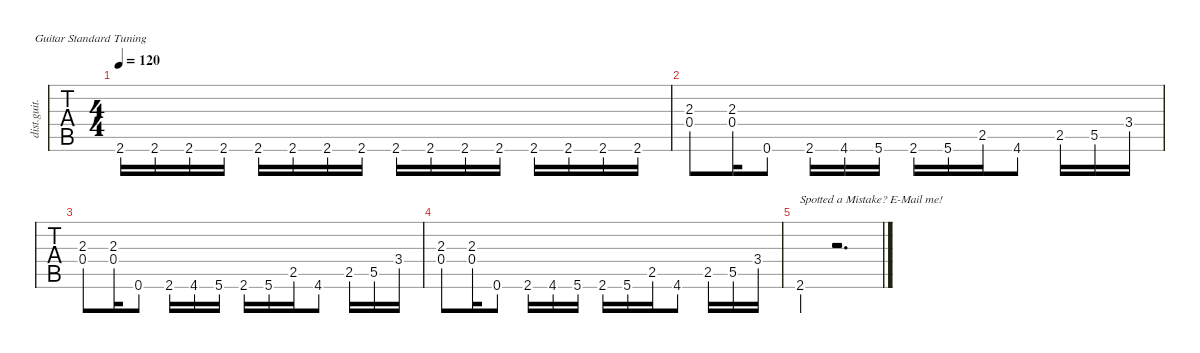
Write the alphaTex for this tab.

\defaultSystemsLayout 4
\hideDynamics
\bracketExtendMode nobrackets
\track ("Rythm Guitar 1" "dist.guit.") {instrument distortionguitar}
\staff {tabs}
\tuning (E4 B3 G3 D3 A2 E2)
\ts (4 4)
\tempo 120
\clef g2
\ks c
2.6{acc #}.16{dy f beam Up} 2.6{acc #}.16{beam Up} 2.6{acc #}.16{beam Up} 2.6{acc #}.16{beam Up} 2.6{acc #}.16{beam Up} 2.6{acc #}.16{beam Up} 2.6{acc #}.16{beam Up} 2.6{acc #}.16{beam Up} 2.6{acc #}.16{beam Up} 2.6{acc #}.16{beam Up} 2.6{acc #}.16{beam Up} 2.6{acc #}.16{beam Up} 2.6{acc #}.16{beam Up} 2.6{acc #}.16{beam Up} 2.6{acc #}.16{beam Up} 2.6{acc #}.16{beam Up} |
(2.3 0.4).8{beam Up} (2.3 0.4).16{beam Up} 0.6.8{beam Up} 2.6{acc #}.16{beam Up} 4.6{acc #}.16{beam Up} 5.6.16{beam Up} 2.6{acc #}.16{beam Up} 5.6.16{beam Up} 2.5.16{beam Up} 4.6{acc #}.8{beam Up} 2.5.16{beam Up} 5.5.16{beam Up} 3.4.16{beam Up} |
(2.3 0.4).8{beam Up} (2.3 0.4).16{beam Up} 0.6.8{beam Up} 2.6{acc #}.16{beam Up} 4.6{acc #}.16{beam Up} 5.6.16{beam Up} 2.6{acc #}.16{beam Up} 5.6.16{beam Up} 2.5.16{beam Up} 4.6{acc #}.8{beam Up} 2.5.16{beam Up} 5.5.16{beam Up} 3.4.16{beam Up} |
(2.3 0.4).8{beam Up} (2.3 0.4).16{beam Up} 0.6.8{beam Up} 2.6{acc #}.16{beam Up} 4.6{acc #}.16{beam Up} 5.6.16{beam Up} 2.6{acc #}.16{beam Up} 5.6.16{beam Up} 2.5.16{beam Up} 4.6{acc #}.8{beam Up} 2.5.16{beam Up} 5.5.16{beam Up} 3.4.16{beam Up} |
2.6{acc #}.4{txt "Spotted a Mistake? E-Mail me!" beam Up} r.2{d beam Down}
